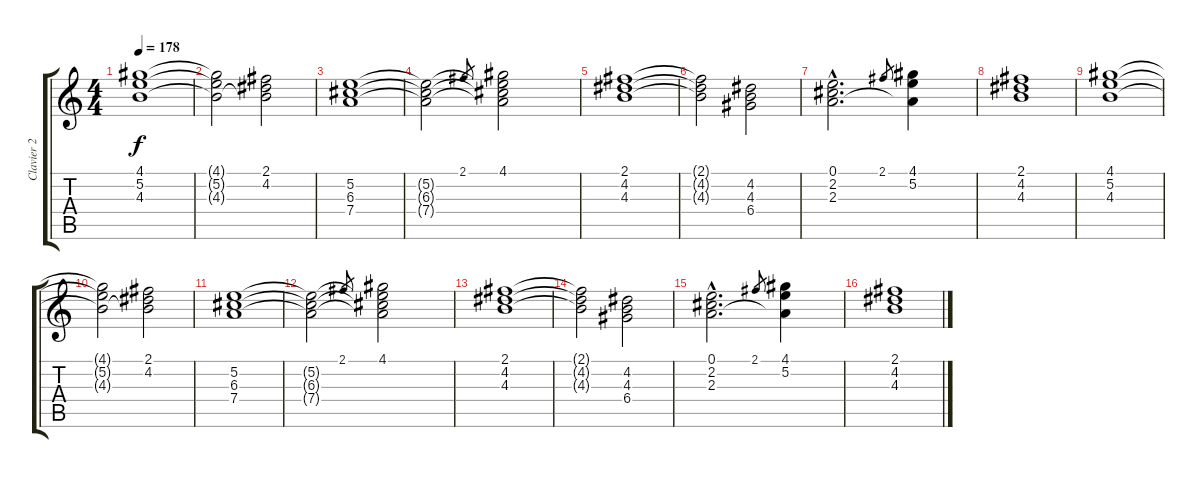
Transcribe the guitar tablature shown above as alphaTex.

\track ("Clavier 2" "Clavier 2") {instrument rockorgan}
\staff {score tabs}
\tuning (E5 B4 G4 D4 A3 E3) {hide}
\ts (4 4)
\tempo 178
\clef g2
\ks c
(4.1 5.2 4.3).1{dy f instrument rockorgan} |
(4.1{t} 5.2{t} 4.3{t}).2 (2.1 4.2 4.3{t}).2 |
(5.2 6.3 7.4).1 |
(5.2{t} 6.3{t} 7.4{t}).2 2.1.8{gr} (4.1 5.2{t} 6.3{t} 7.4{t}).2 |
(2.1 4.2 4.3).1 |
(2.1{t} 4.2{t} 4.3{t}).2 (4.2 4.3 6.4).2 |
(0.1{hac} 2.2{hac} 2.3{hac}).2{d} 2.1.8{gr} (4.1 5.2 2.3{t}).4 |
(2.1 4.2 4.3).1 |
(4.1 5.2 4.3).1 |
(4.1{t} 5.2{t} 4.3{t}).2 (2.1 4.2 4.3{t}).2 |
(5.2 6.3 7.4).1 |
(5.2{t} 6.3{t} 7.4{t}).2 2.1.8{gr} (4.1 5.2{t} 6.3{t} 7.4{t}).2 |
(2.1 4.2 4.3).1 |
(2.1{t} 4.2{t} 4.3{t}).2 (4.2 4.3 6.4).2 |
(0.1{hac} 2.2{hac} 2.3{hac}).2{d} 2.1.8{gr} (4.1 5.2 2.3{t}).4 |
(2.1 4.2 4.3).1
